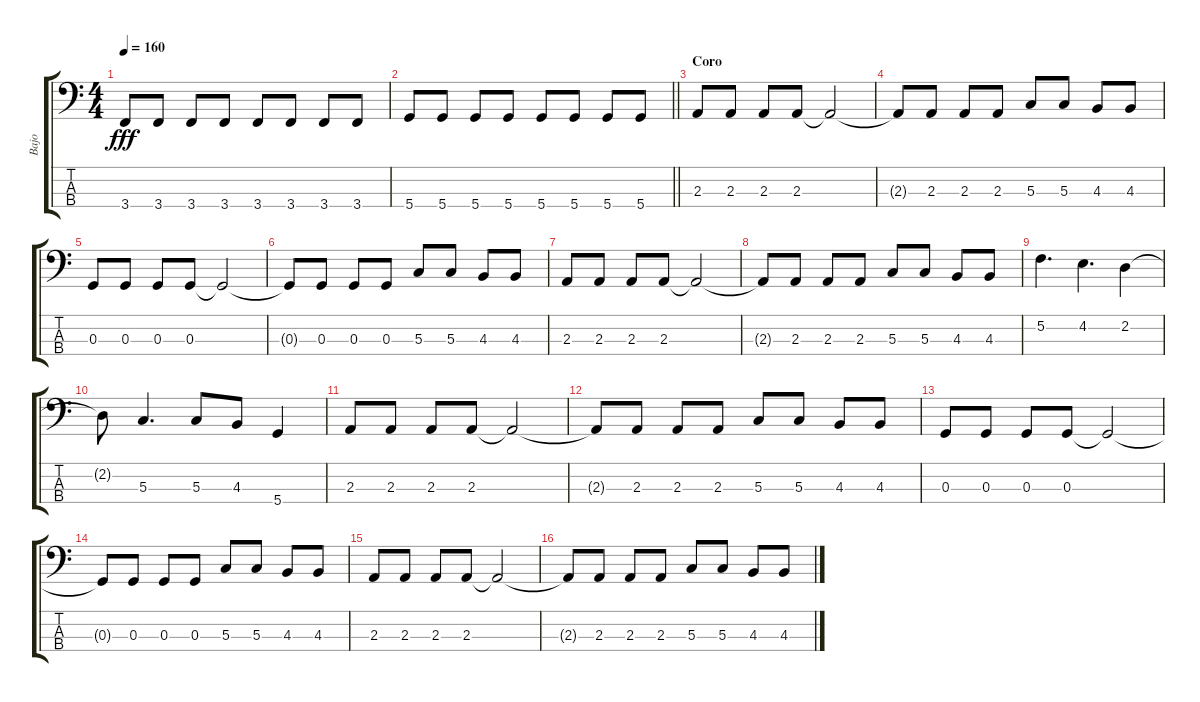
\track ("Bajo" "Bajo") {instrument electricbassfinger}
\staff {score tabs}
\tuning (F2 C2 G1 D1) {hide}
\ts (4 4)
\tempo 160
\clef f4
\ks c
3.4.8{dy fff} 3.4.8 3.4.8 3.4.8 3.4.8 3.4.8 3.4.8 3.4.8 |
\barLineRight lightlight
5.4.8 5.4.8 5.4.8 5.4.8 5.4.8 5.4.8 5.4.8 5.4.8 |
\section ("" "Coro")
2.3.8 2.3.8 2.3.8 2.3.8 2.3{t}.2 |
2.3{t}.8 2.3.8 2.3.8 2.3.8 5.3.8 5.3.8 4.3.8 4.3.8 |
0.3.8 0.3.8 0.3.8 0.3.8 0.3{t}.2 |
0.3{t}.8 0.3.8 0.3.8 0.3.8 5.3.8 5.3.8 4.3.8 4.3.8 |
2.3.8 2.3.8 2.3.8 2.3.8 2.3{t}.2 |
2.3{t}.8 2.3.8 2.3.8 2.3.8 5.3.8 5.3.8 4.3.8 4.3.8 |
5.2.4{d} 4.2.4{d} 2.2.4 |
2.2{t}.8 5.3.4{d} 5.3.8 4.3.8 5.4.4 |
2.3.8 2.3.8 2.3.8 2.3.8 2.3{t}.2 |
2.3{t}.8 2.3.8 2.3.8 2.3.8 5.3.8 5.3.8 4.3.8 4.3.8 |
0.3.8 0.3.8 0.3.8 0.3.8 0.3{t}.2 |
0.3{t}.8 0.3.8 0.3.8 0.3.8 5.3.8 5.3.8 4.3.8 4.3.8 |
2.3.8 2.3.8 2.3.8 2.3.8 2.3{t}.2 |
2.3{t}.8 2.3.8 2.3.8 2.3.8 5.3.8 5.3.8 4.3.8 4.3.8
